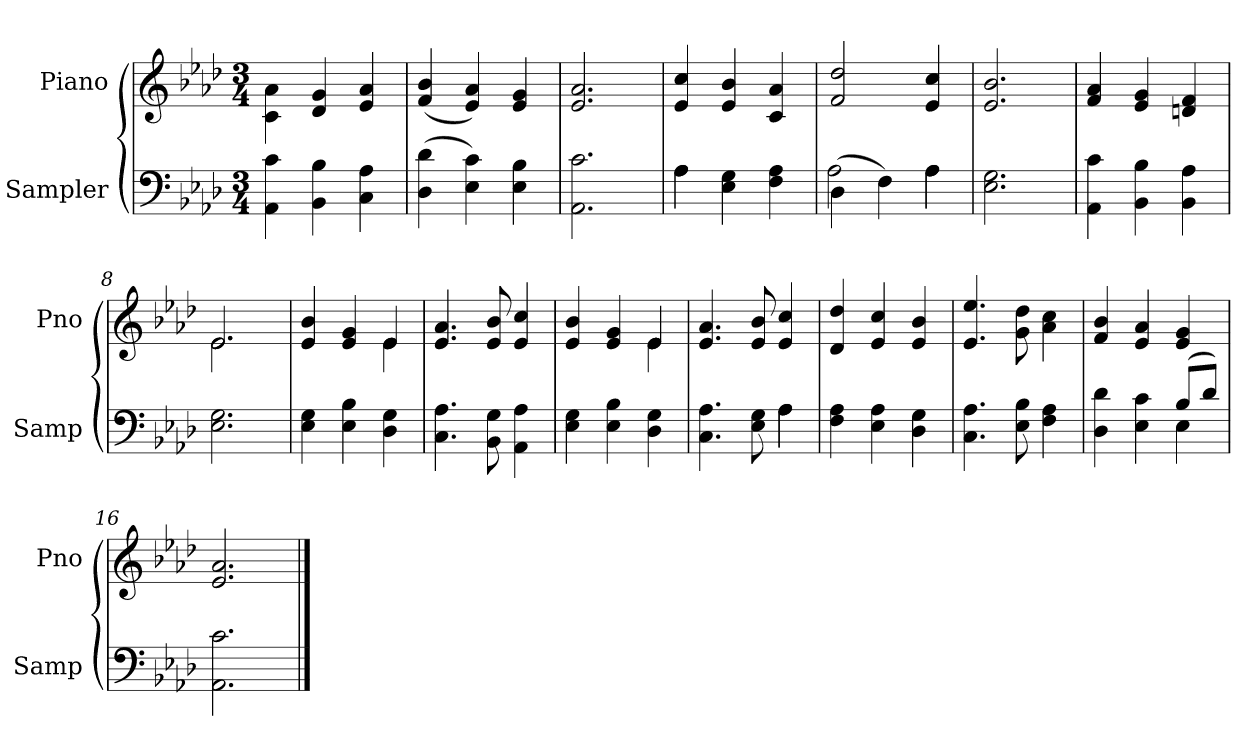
**kern	**kern
*part2	*part1
*staff2	*staff1
*I"Sampler	*I"Piano
*I'Samp	*I'Pno
*clefF4	*clefG2
*k[b-e-a-d-]	*k[b-e-a-d-]
*A-:	*A-:
*M3/4	*M3/4
=1	=1
4AA- 4c	4c\ 4a-\
4BB- 4B-	4d- 4g
4C 4A-	4e- 4a-
=2	=2
(4D- 4d-	(4f 4b-
4E- 4c)	4e- 4a-)
4E- 4B-	4e- 4g
=3	=3
2.AA- 2.c	2.e- 2.a-
=4	=4
*^	*
4A-\	4A-	4e- 4cc
4E- 4G	2ryy	4e- 4b-
4F 4A-	.	4c 4a-
=5	=5	=5
(4D-\	2A-	2f 2dd-
4F\)	.	.
4A-\	4A-	4e- 4cc
*v	*v	*
=6	=6
2.E- 2.G	2.e- 2.b-
=7	=7
4AA- 4c	4f 4a-
4BB- 4B-	4e- 4g
4BB- 4A-	4dn 4f
=8	=8
*	*^
2.E- 2.G	2.e-/	2.e-
=9	=9	=9
4E- 4G	4e- 4b-	2ryy
4E- 4B-	4e- 4g	.
4D- 4G	4e-/	4e-
*	*v	*v
=10	=10
4.C 4.A-	4.e- 4.a-
8BB- 8G	8e- 8b-
4AA- 4A-	4e- 4cc
=11	=11
*	*^
4E- 4G	4e- 4b-	2ryy
4E- 4B-	4e- 4g	.
4D- 4G	4e-/	4e-
*	*v	*v
=12	=12
*^	*
4.C 4.A-	2ryy	4.e- 4.a-
8E- 8G	.	8e- 8b-
4A-\	4A-	4e- 4cc
*v	*v	*
=13	=13
4F 4A-	4d- 4dd-
4E- 4A-	4e- 4cc
4D- 4G	4e- 4b-
=14	=14
4.C 4.A-	4.e- 4.ee-
8E- 8B-	8g 8dd-
4F 4A-	4a- 4cc
=15	=15
*^	*
4D- 4d-	2ryy	4f 4b-
4E- 4c	.	4e- 4a-
(8B-/L	4E-	4e- 4g
8d-/J)	.	.
*v	*v	*
=16	=16
2.AA- 2.c	2.e- 2.a-
==	==
*-	*-
